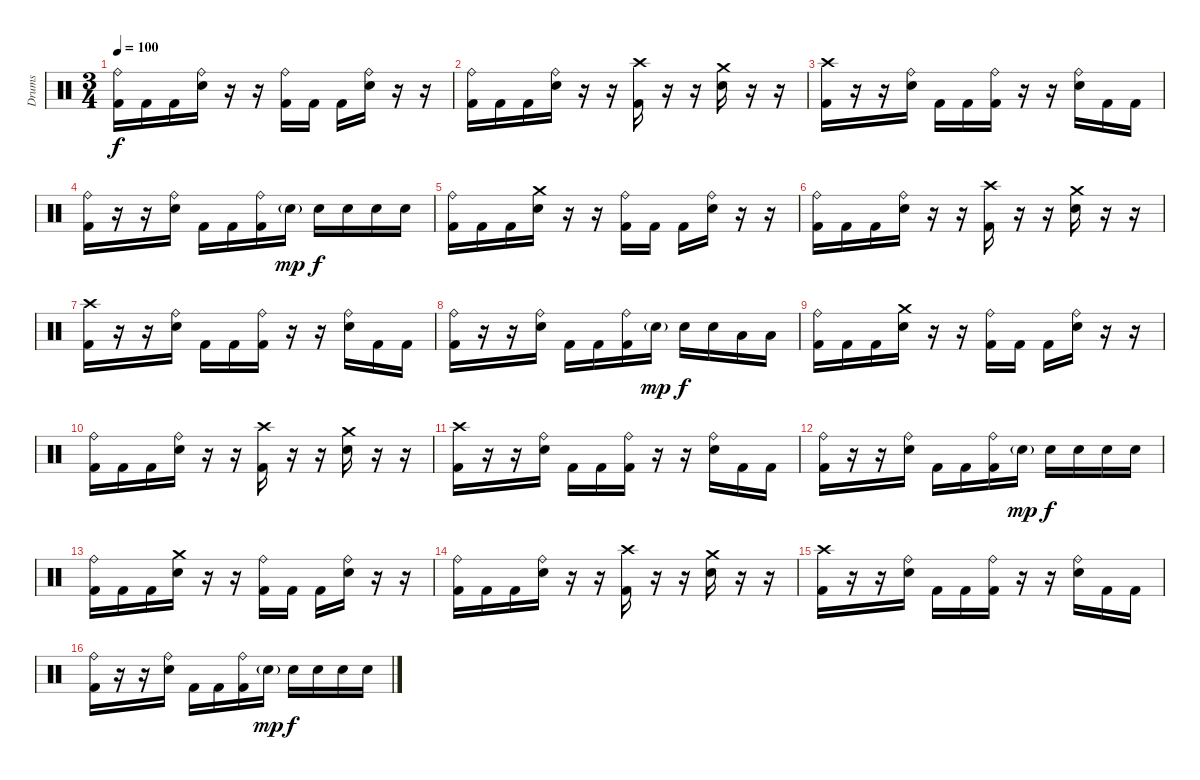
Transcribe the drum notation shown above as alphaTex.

\track ("Drums" "Drums") {instrument percussion}
\staff {score}
\articulation defaults
\ts (3 4)
\tempo 100
\clef neutral
\ks c
("Ride (bell)" "Kick (hit) 2").16{dy f} "Kick (hit) 2".16 "Kick (hit) 2".16 ("Ride (bell)" "Snare (hit) 2").16 r.16 r.16 ("Ride (bell)" "Kick (hit) 2").16 "Kick (hit) 2".16 "Kick (hit) 2".16 ("Ride (bell)" "Snare (hit) 2").16 r.16 r.16 |
("Ride (bell)" "Kick (hit) 2").16 "Kick (hit) 2".16 "Kick (hit) 2".16 ("Ride (bell)" "Snare (hit) 2").16 r.16 r.16 ("Crash high (hit)" "Kick (hit) 2").16 r.16 r.16 ("Crash medium (hit)" "Snare (hit) 2").16 r.16 r.16 |
("Crash high (hit)" "Kick (hit) 2").16 r.16 r.16 ("Ride (bell)" "Snare (hit) 2").16 "Kick (hit) 2".16 "Kick (hit) 2".16 ("Ride (bell)" "Kick (hit) 2").16 r.16 r.16 ("Ride (bell)" "Snare (hit) 2").16 "Kick (hit) 2".16 "Kick (hit) 2".16 |
("Ride (bell)" "Kick (hit) 2").16 r.16 r.16 ("Ride (bell)" "Snare (hit) 2").16 "Kick (hit) 2".16 "Kick (hit) 2".16 ("Ride (bell)" "Kick (hit) 2").16 "Snare (hit) 2"{g}.16{dy mp} "Snare (hit) 2".16{dy f} "Snare (hit) 2".16 "Snare (hit) 2".16 "Snare (hit) 2".16 |
("Ride (bell)" "Kick (hit) 2").16 "Kick (hit) 2".16 "Kick (hit) 2".16 ("Crash medium (hit)" "Snare (hit) 2").16 r.16 r.16 ("Ride (bell)" "Kick (hit) 2").16 "Kick (hit) 2".16 "Kick (hit) 2".16 ("Ride (bell)" "Snare (hit) 2").16 r.16 r.16 |
("Ride (bell)" "Kick (hit) 2").16 "Kick (hit) 2".16 "Kick (hit) 2".16 ("Ride (bell)" "Snare (hit) 2").16 r.16 r.16 ("Crash high (hit)" "Kick (hit) 2").16 r.16 r.16 ("Crash medium (hit)" "Snare (hit) 2").16 r.16 r.16 |
("Crash high (hit)" "Kick (hit) 2").16 r.16 r.16 ("Ride (bell)" "Snare (hit) 2").16 "Kick (hit) 2".16 "Kick (hit) 2".16 ("Ride (bell)" "Kick (hit) 2").16 r.16 r.16 ("Ride (bell)" "Snare (hit) 2").16 "Kick (hit) 2".16 "Kick (hit) 2".16 |
("Ride (bell)" "Kick (hit) 2").16 r.16 r.16 ("Ride (bell)" "Snare (hit) 2").16 "Kick (hit) 2".16 "Kick (hit) 2".16 ("Ride (bell)" "Kick (hit) 2").16 "Snare (hit) 2"{g}.16{dy mp} "Snare (hit) 2".16{dy f} "Snare (hit) 2".16 "Low Tom (hit)".16 "Low Tom (hit)".16 |
("Ride (bell)" "Kick (hit) 2").16 "Kick (hit) 2".16 "Kick (hit) 2".16 ("Crash medium (hit)" "Snare (hit) 2").16 r.16 r.16 ("Ride (bell)" "Kick (hit) 2").16 "Kick (hit) 2".16 "Kick (hit) 2".16 ("Ride (bell)" "Snare (hit) 2").16 r.16 r.16 |
("Ride (bell)" "Kick (hit) 2").16 "Kick (hit) 2".16 "Kick (hit) 2".16 ("Ride (bell)" "Snare (hit) 2").16 r.16 r.16 ("Crash high (hit)" "Kick (hit) 2").16 r.16 r.16 ("Crash medium (hit)" "Snare (hit) 2").16 r.16 r.16 |
("Crash high (hit)" "Kick (hit) 2").16 r.16 r.16 ("Ride (bell)" "Snare (hit) 2").16 "Kick (hit) 2".16 "Kick (hit) 2".16 ("Ride (bell)" "Kick (hit) 2").16 r.16 r.16 ("Ride (bell)" "Snare (hit) 2").16 "Kick (hit) 2".16 "Kick (hit) 2".16 |
("Ride (bell)" "Kick (hit) 2").16 r.16 r.16 ("Ride (bell)" "Snare (hit) 2").16 "Kick (hit) 2".16 "Kick (hit) 2".16 ("Ride (bell)" "Kick (hit) 2").16 "Snare (hit) 2"{g}.16{dy mp} "Snare (hit) 2".16{dy f} "Snare (hit) 2".16 "Snare (hit) 2".16 "Snare (hit) 2".16 |
("Ride (bell)" "Kick (hit) 2").16 "Kick (hit) 2".16 "Kick (hit) 2".16 ("Crash medium (hit)" "Snare (hit) 2").16 r.16 r.16 ("Ride (bell)" "Kick (hit) 2").16 "Kick (hit) 2".16 "Kick (hit) 2".16 ("Ride (bell)" "Snare (hit) 2").16 r.16 r.16 |
("Ride (bell)" "Kick (hit) 2").16 "Kick (hit) 2".16 "Kick (hit) 2".16 ("Ride (bell)" "Snare (hit) 2").16 r.16 r.16 ("Crash high (hit)" "Kick (hit) 2").16 r.16 r.16 ("Crash medium (hit)" "Snare (hit) 2").16 r.16 r.16 |
("Crash high (hit)" "Kick (hit) 2").16 r.16 r.16 ("Ride (bell)" "Snare (hit) 2").16 "Kick (hit) 2".16 "Kick (hit) 2".16 ("Ride (bell)" "Kick (hit) 2").16 r.16 r.16 ("Ride (bell)" "Snare (hit) 2").16 "Kick (hit) 2".16 "Kick (hit) 2".16 |
("Ride (bell)" "Kick (hit) 2").16 r.16 r.16 ("Ride (bell)" "Snare (hit) 2").16 "Kick (hit) 2".16 "Kick (hit) 2".16 ("Ride (bell)" "Kick (hit) 2").16 "Snare (hit) 2"{g}.16{dy mp} "Snare (hit) 2".16{dy f} "Snare (hit) 2".16 "Snare (hit) 2".16 "Snare (hit) 2".16
